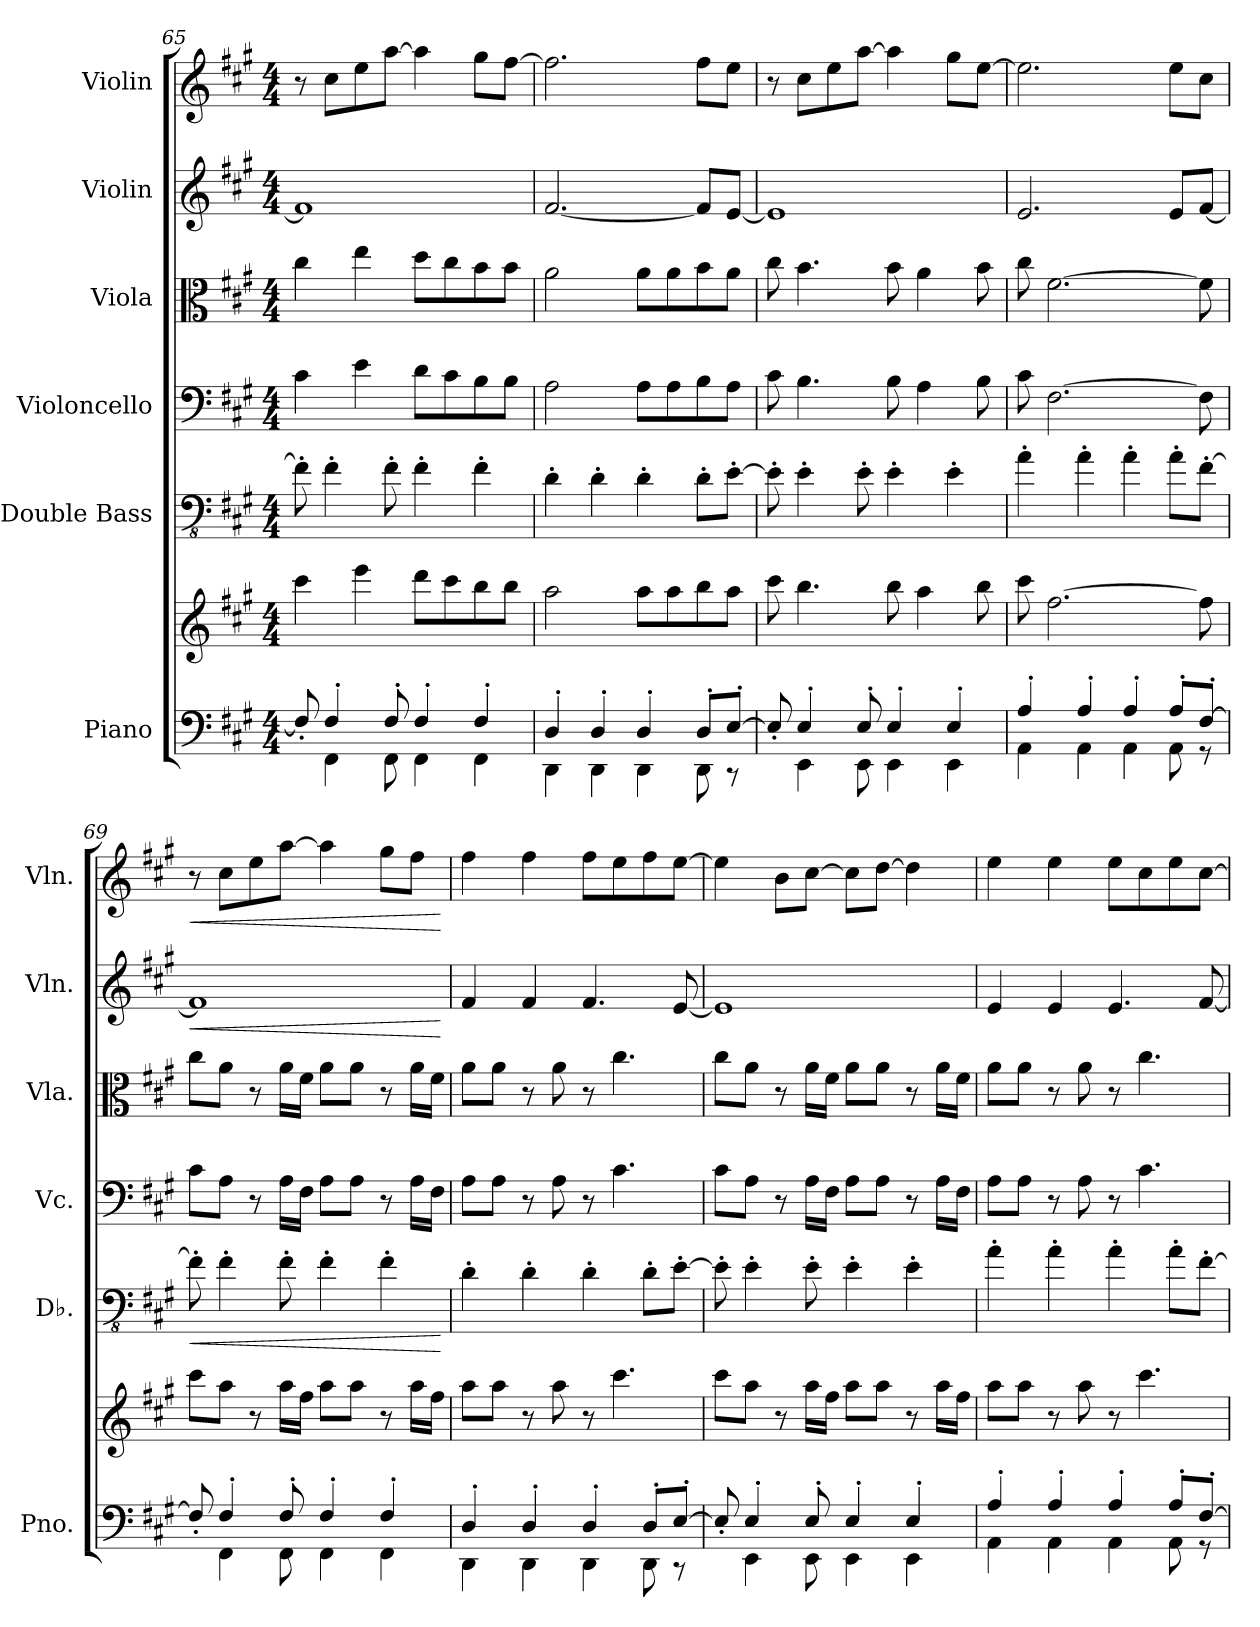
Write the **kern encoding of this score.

**kern	**kern	**kern	**dynam	**kern	**kern	**kern	**dynam	**kern	**dynam
*part6	*part6	*part5	*part5	*part4	*part3	*part2	*part2	*part1	*part1
*staff7	*staff6	*staff5	*staff5	*staff4	*staff3	*staff2	*staff2	*staff1	*staff1
*I"Piano	*	*I"Double Bass	*	*I"Violoncello	*I"Viola	*I"Violin	*	*I"Violin	*
*I'Pno.	*	*I'Db.	*	*I'Vc.	*I'Vla.	*I'Vln.	*	*I'Vln.	*
*clefF4	*clefG2	*clefFv4	*	*clefF4	*clefC3	*clefG2	*	*clefG2	*
*	*	*ITrd7c12	*	*	*	*	*	*	*
*k[f#c#g#]	*k[f#c#g#]	*k[f#c#g#]	*	*k[f#c#g#]	*k[f#c#g#]	*k[f#c#g#]	*	*k[f#c#g#]	*
*M4/4	*M4/4	*M4/4	*	*M4/4	*M4/4	*M4/4	*	*M4/4	*
=65	=65	=65	=65	=65	=65	=65	=65	=65	=65
*^	*	*	*	*	*	*	*	*	*
8F#'/]	8ryy	4ccc#\	8FF#'\]	.	4c#\	4cc#\	1f#]	.	8r	.
4F#'/	4FF#\	.	4FF#'\	.	.	.	.	.	8cc#\L	.
.	.	4eee\	.	.	4e\	4ee\	.	.	8ee\	.
8F#'/	8FF#\	.	8FF#'\	.	.	.	.	.	[8aa\J	.
4F#'/	4FF#\	8ddd\L	4FF#'\	.	8d\L	8dd\L	.	.	4aa\]	.
.	.	8ccc#\	.	.	8c#\	8cc#\	.	.	.	.
4F#'/	4FF#\	8bb\	4FF#'\	.	8B\	8b\	.	.	8gg#\L	.
.	.	8bb\J	.	.	8B\J	8b\J	.	.	[8ff#\J	.
=66	=66	=66	=66	=66	=66	=66	=66	=66	=66	=66
4D'/	4DD\	2aa\	4DD'\	.	2A\	2a\	[2.f#/	.	2.ff#\]	.
4D'/	4DD\	.	4DD'\	.	.	.	.	.	.	.
4D'/	4DD\	8aa\L	4DD'\	.	8A\L	8a\L	.	.	.	.
.	.	8aa\	.	.	8A\	8a\	.	.	.	.
8D'/L	8DD\	8bb\	8DD'\L	.	8B\	8b\	8f#/L]	.	8ff#\L	.
[8E'/J	8r	8aa\J	[8EE'\J	.	8A\J	8a\J	[8e/J	.	8ee\J	.
!!LO:PB:g=z
=67	=67	=67	=67	=67	=67	=67	=67	=67	=67	=67
8E'/]	8ryy	8ccc#\	8EE'\]	.	8c#\	8cc#\	1e]	.	8r	.
4E'/	4EE\	4.bb\	4EE'\	.	4.B\	4.b\	.	.	8cc#\L	.
.	.	.	.	.	.	.	.	.	8ee\	.
8E'/	8EE\	.	8EE'\	.	.	.	.	.	[8aa\J	.
4E'/	4EE\	8bb\	4EE'\	.	8B\	8b\	.	.	4aa\]	.
.	.	4aa\	.	.	4A\	4a\	.	.	.	.
4E'/	4EE\	.	4EE'\	.	.	.	.	.	8gg#\L	.
.	.	8bb\	.	.	8B\	8b\	.	.	[8ee\J	.
=68	=68	=68	=68	=68	=68	=68	=68	=68	=68	=68
4A'/	4AA\	8ccc#\	4AA'\	.	8c#\	8cc#\	2.e/	.	2.ee\]	.
.	.	[2.ff#\	.	.	[2.F#\	[2.f#\	.	.	.	.
4A'/	4AA\	.	4AA'\	.	.	.	.	.	.	.
4A'/	4AA\	.	4AA'\	.	.	.	.	.	.	.
8A'/L	8AA\	.	8AA'\L	.	.	.	8e/L	.	8ee\L	.
[8F#'/J	8r	8ff#\]	[8FF#'\J	.	8F#\]	8f#\]	[8f#/J	.	8cc#\J	.
=69	=69	=69	=69	=69	=69	=69	=69	=69	=69	=69
!	!	!	!	!LO:HP:b	!	!	!	!LO:HP:b	!	!LO:HP:b
8F#'/]	8ryy	8ccc#\L	8FF#'\]	<	8c#\L	8cc#\L	1f#]	<	8r	<
4F#'/	4FF#\	8aa\J	4FF#'\	.	8A\J	8a\J	.	.	8cc#\L	.
.	.	8r	.	.	8r	8r	.	.	8ee\	.
8F#'/	8FF#\	16aa\LL	8FF#'\	.	16A\LL	16a\LL	.	.	[8aa\J	.
.	.	16ff#\JJ	.	.	16F#\JJ	16f#\JJ	.	.	.	.
4F#'/	4FF#\	8aa\L	4FF#'\	.	8A\L	8a\L	.	.	4aa\]	.
.	.	8aa\J	.	.	8A\J	8a\J	.	.	.	.
4F#'/	4FF#\	8r	4FF#'\	.	8r	8r	.	.	8gg#\L	.
.	.	16aa\LL	.	.	16A\LL	16a\LL	.	.	8ff#\J	.
.	.	16ff#\JJ	.	.	16F#\JJ	16f#\JJ	.	.	.	.
*v	*v	*	*	*	*	*	*	*	*	*
.	.	.	[	.	.	.	[	.	[
=70	=70	=70	=70	=70	=70	=70	=70	=70	=70
*^	*	*	*	*	*	*	*	*	*
4D'/	4DD\	8aa\L	4DD'\	.	8A\L	8a\L	4f#/	.	4ff#\	.
.	.	8aa\J	.	.	8A\J	8a\J	.	.	.	.
4D'/	4DD\	8r	4DD'\	.	8r	8r	4f#/	.	4ff#\	.
.	.	8aa\	.	.	8A\	8a\	.	.	.	.
4D'/	4DD\	8r	4DD'\	.	8r	8r	4.f#/	.	8ff#\L	.
.	.	4.ccc#\	.	.	4.c#\	4.cc#\	.	.	8ee\	.
8D'/L	8DD\	.	8DD'\L	.	.	.	.	.	8ff#\	.
[8E'/J	8r	.	[8EE'\J	.	.	.	[8e/	.	[8ee\J	.
!!LO:PB:g=z
=71	=71	=71	=71	=71	=71	=71	=71	=71	=71	=71
8E'/]	8ryy	8ccc#\L	8EE'\]	.	8c#\L	8cc#\L	1e]	.	4ee\]	.
4E'/	4EE\	8aa\J	4EE'\	.	8A\J	8a\J	.	.	.	.
.	.	8r	.	.	8r	8r	.	.	8b\L	.
8E'/	8EE\	16aa\LL	8EE'\	.	16A\LL	16a\LL	.	.	[8cc#\J	.
.	.	16ff#\JJ	.	.	16F#\JJ	16f#\JJ	.	.	.	.
4E'/	4EE\	8aa\L	4EE'\	.	8A\L	8a\L	.	.	8cc#\L]	.
.	.	8aa\J	.	.	8A\J	8a\J	.	.	[8dd\J	.
4E'/	4EE\	8r	4EE'\	.	8r	8r	.	.	4dd\]	.
.	.	16aa\LL	.	.	16A\LL	16a\LL	.	.	.	.
.	.	16ff#\JJ	.	.	16F#\JJ	16f#\JJ	.	.	.	.
=72	=72	=72	=72	=72	=72	=72	=72	=72	=72	=72
4A'/	4AA\	8aa\L	4AA'\	.	8A\L	8a\L	4e/	.	4ee\	.
.	.	8aa\J	.	.	8A\J	8a\J	.	.	.	.
4A'/	4AA\	8r	4AA'\	.	8r	8r	4e/	.	4ee\	.
.	.	8aa\	.	.	8A\	8a\	.	.	.	.
4A'/	4AA\	8r	4AA'\	.	8r	8r	4.e/	.	8ee\L	.
.	.	4.ccc#\	.	.	4.c#\	4.cc#\	.	.	8cc#\	.
8A'/L	8AA\	.	8AA'\L	.	.	.	.	.	8ee\	.
[8F#'/J	8r	.	[8FF#'\J	.	.	.	[8f#/	.	[8cc#\J	.
*v	*v	*	*	*	*	*	*	*	*	*
=	=	=	=	=	=	=	=	=	=
*-	*-	*-	*-	*-	*-	*-	*-	*-	*-
